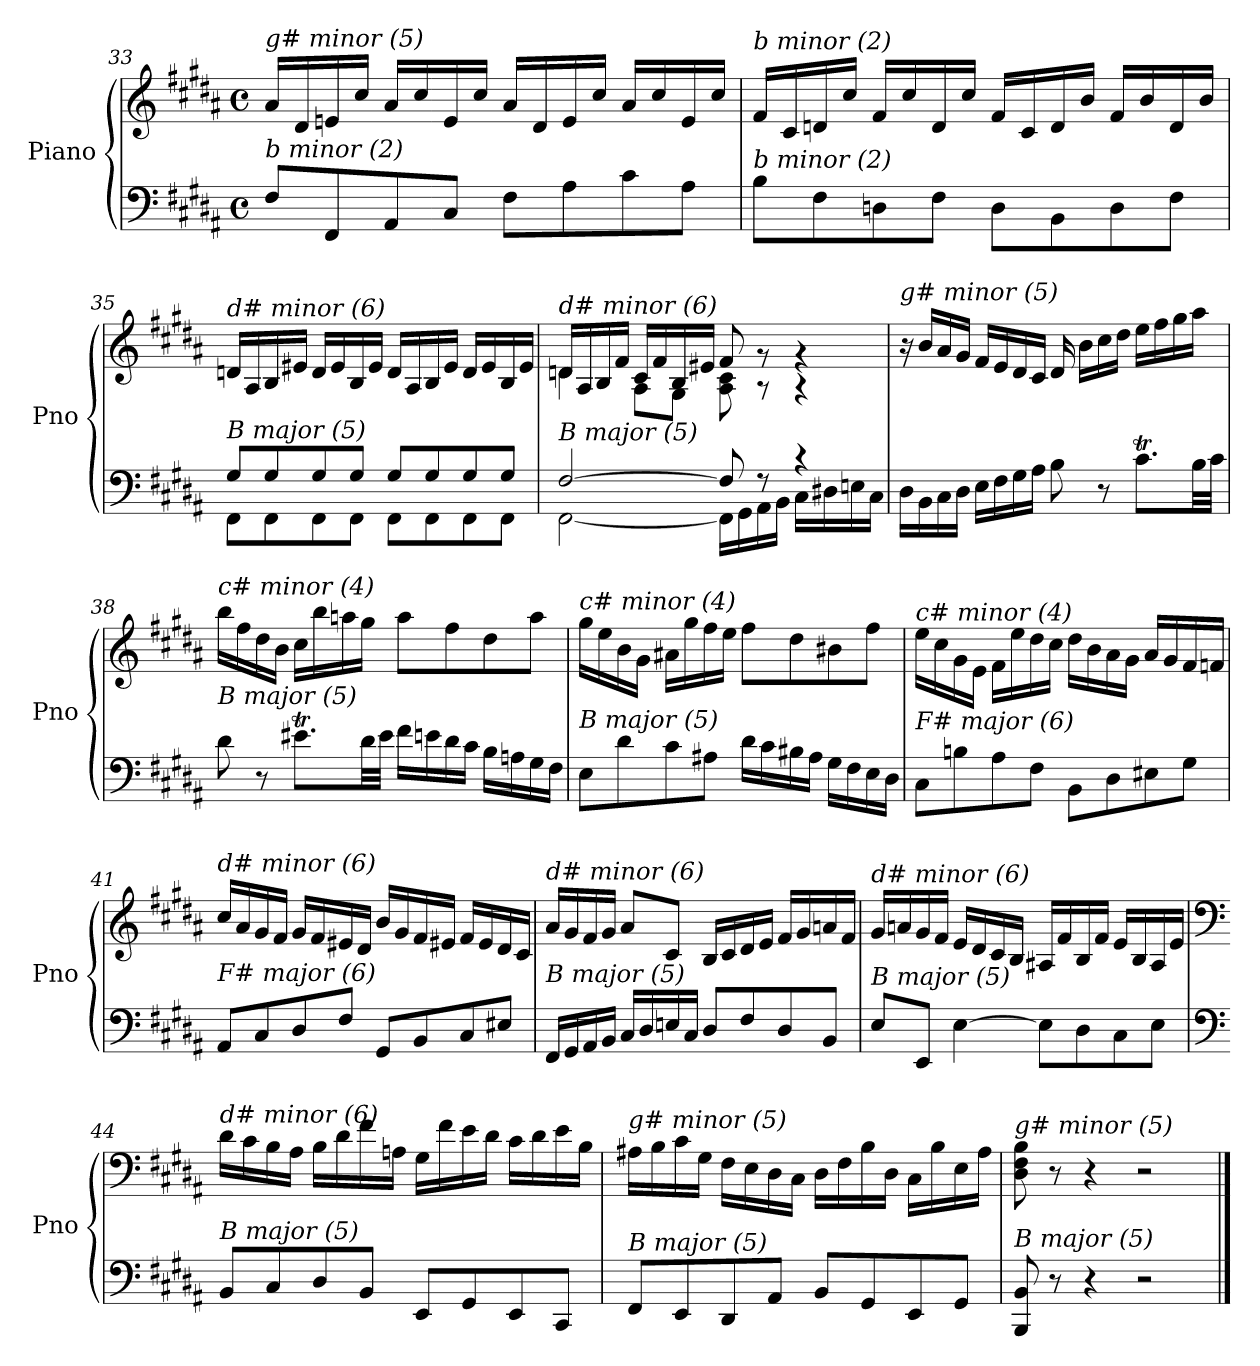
**kern	**kern
*part1	*part1
*staff2	*staff1
*I"Piano	*
*I'Pno	*
!!LO:PB:g=z
*clefF4	*clefG2
*k[f#c#g#d#a#]	*k[f#c#g#d#a#]
*M4/4	*M4/4
*met(c)	*met(c)
=33	=33
!	!LO:TX:i:t=g# minor (5)
!LO:TX:i:t=b minor (2)	!
8F#/L	16a#/LL
.	16d#/
8FF#/	16en/
.	16cc#/JJ
8AA#/	16a#/LL
.	16cc#/
8C#/J	16e/
.	16cc#/JJ
8F#\L	16a#/LL
.	16d#/
8A#\	16e/
.	16cc#/JJ
8c#\	16a#/LL
.	16cc#/
8A#\J	16e/
.	16cc#/JJ
=34	=34
!	!LO:TX:i:t=b minor (2)
!LO:TX:i:t=b minor (2)	!
8B\L	16f#/LL
.	16c#/
8F#\	16dn/
.	16cc#/JJ
8Dn\	16f#/LL
.	16cc#/
8F#\J	16d/
.	16cc#/JJ
8D\L	16f#/LL
.	16c#/
8BB\	16d/
.	16b/JJ
8D\	16f#/LL
.	16b/
8F#\J	16d/
.	16b/JJ
=35	=35
*^	*
!	!	!LO:TX:i:t=d# minor (6)
!LO:TX:i:t=B major (5)	!	!
8G#/L	8FF#\L	16dn/LL
.	.	16A#/
8G#/	8FF#\	16B/
.	.	16e#X/JJ
8G#/	8FF#\	16d/LL
.	.	16e#/
8G#/J	8FF#\J	16B/
.	.	16e#/JJ
8G#/L	8FF#\L	16d/LL
.	.	16A#/
8G#/	8FF#\	16B/
.	.	16e#/JJ
8G#/	8FF#\	16d/LL
.	.	16e#/
8G#/J	8FF#\J	16B/
.	.	16e#/JJ
!!LO:LB:g=z
=36	=36	=36
*	*	*^
!	!	!LO:TX:i:t=d# minor (6)	!
!LO:TX:i:t=B major (5)	!	!	!
[2F#/	[2FF#\	16dn/LL	4d\
.	.	16A#/	.
.	.	16B/	.
.	.	16f#/JJ	.
.	.	16c#/LL	8A#\L
.	.	16f#/	.
.	.	16B/	8G#\J
.	.	16e#X/JJ	.
8F#/]	16FF#\LL]	8f#/	8A#\ 8c#\
.	16GG#\	.	.
8r	16AA#\	8rg	8r
.	16BB\JJ	.	.
4r	16C#\LL	4rg	4r
.	16D#X\	.	.
.	16En\	.	.
.	16C#\JJ	.	.
*	*	*v	*v
=37	=37	=37
!	!	!LO:TX:i:t=g# minor (5)
!LO:TX:i:t=B major (5)	!	!
*v	*v	*
16D#\LL	16r
16BB\	16b/LL
16C#\	16a#/
16D#\JJ	16g#/JJ
16E\LL	16f#/LL
16F#\	16e/
16G#\	16d#/
16A#\JJ	16c#/JJ
8B\	16d#/
.	16b\LL
8r	16cc#\
.	16dd#\JJ
8.c#T\L	16ee\LL
.	16ff#\
.	16gg#\
32B\LL	16aa#\JJ
32c#\JJJ	.
=38	=38
!	!LO:TX:i:t=c# minor (4)
!LO:TX:i:t=B major (5)	!
8d#\	16bb\LL
.	16ff#\
8r	16dd#\
.	16b\JJ
8.e#Xt\L	16cc#\LL
.	16bb\
.	16aan\
32d#\LL	16gg#\JJ
32e#\JJJ	.
16f#\LL	8aa\L
16en\	.
16d#\	8ff#\
16c#\JJ	.
16B\LL	8dd#\
16An\	.
16G#\	8aa\J
16F#\JJ	.
!!LO:LB:g=z
=39	=39
!	!LO:TX:i:t=c# minor (4)
!LO:TX:i:t=B major (5)	!
8E\L	16gg#\LL
.	16ee\
8d#\	16b\
.	16g#\JJ
8c#\	16a#X\LL
.	16gg#\
8A#X\J	16ff#\
.	16ee\JJ
16d#\LL	8ff#\L
16c#\	.
16B#Xi\	8dd#\
16A#\JJ	.
16G#\LL	8b#X\
16F#\	.
16E\	8ff#\J
16D#\JJ	.
=40	=40
!	!LO:TX:i:t=c# minor (4)
!LO:TX:i:t=F# major (6)	!
8C#\L	16ee\LL
.	16cc#\
8Bn\	16g#\
.	16e\JJ
8A#\	16f#\LL
.	16ee\
8F#\J	16dd#\
.	16cc#\JJ
8BB\L	16dd#\LL
.	16b\
8D#\	16a#\
.	16g#\JJ
8E#X\	16a#/LL
.	16g#/
8G#\J	16f#/
.	16fnj/JJ
=41	=41
!	!LO:TX:i:t=d# minor (6)
!LO:TX:i:t=F# major (6)	!
8AA#/L	16cc#/LL
.	16a#/
8C#/	16g#/
.	16f#/JJ
8D#/	16g#/LL
.	16f#/
8F#/J	16e#X/
.	16d#/JJ
8GG#/L	16b/LL
.	16g#/
8BB/	16f#/
.	16e#X/JJ
8C#/	16f#/LL
.	16e#/
8E#X/J	16d#/
.	16c#/JJ
!!LO:LB:g=z
=42	=42
!	!LO:TX:i:t=d# minor (6)
!LO:TX:i:t=B major (5)	!
16FF#/LL	16a#/LL
16GG#/	16g#/
16AA#/	16f#/
16BB/JJ	16g#/JJ
16C#/LL	8a#/L
16D#/	.
16En/	8c#/J
16C#/JJ	.
8D#/L	16B/LL
.	16c#/
8F#/	16d#/
.	16e/JJ
8D#/	16f#/LL
.	16g#/
8BB/J	16an/
.	16f#/JJ
=43	=43
!	!LO:TX:i:t=d# minor (6)
!LO:TX:i:t=B major (5)	!
8E/L	16g#/LL
.	16an/
8EE/J	16g#/
.	16f#/JJ
[4E\	16e/LL
.	16d#/
.	16c#/
.	16B/JJ
8E\L]	16A#X/LL
.	16f#/
8D#\	16B/
.	16f#/JJ
8C#\	16e/LL
.	16B/
8E\J	16A#/
.	16e/JJ
!!LO:LB:g=z
=44	=44
*clefF4	*clefF4
!	!LO:TX:i:t=d# minor (6)
!LO:TX:i:t=B major (5)	!
8BB/L	16d#\LL
.	16c#\
8C#/	16B\
.	16A#\JJ
8D#/	16B\LL
.	16d#\
8BB/J	16f#\
.	16An\JJ
8EE/L	16G#\LL
.	16f#\
8GG#/	16e\
.	16d#\JJ
8EE/	16c#\LL
.	16d#\
8CC#/J	16e\
.	16B\JJ
=45	=45
!	!LO:TX:i:t=g# minor (5)
!LO:TX:i:t=B major (5)	!
8FF#/L	16A#X\LL
.	16B\
8EE/	16c#\
.	16G#\JJ
8DD#/	16F#\LL
.	16E\
8AA#/J	16D#\
.	16C#\JJ
8BB/L	16D#\LL
.	16F#\
8GG#/	16B\
.	16D#\JJ
8EE/	16C#\LL
.	16B\
8GG#/J	16E\
.	16A#\JJ
=46	=46
!	!LO:TX:i:t=g# minor (5)
!LO:TX:i:t=B major (5)	!
8BBB/ 8BB/	8D#\ 8F#\ 8B\
8r	8r
4r	4r
2r	2r
==	==
*-	*-
